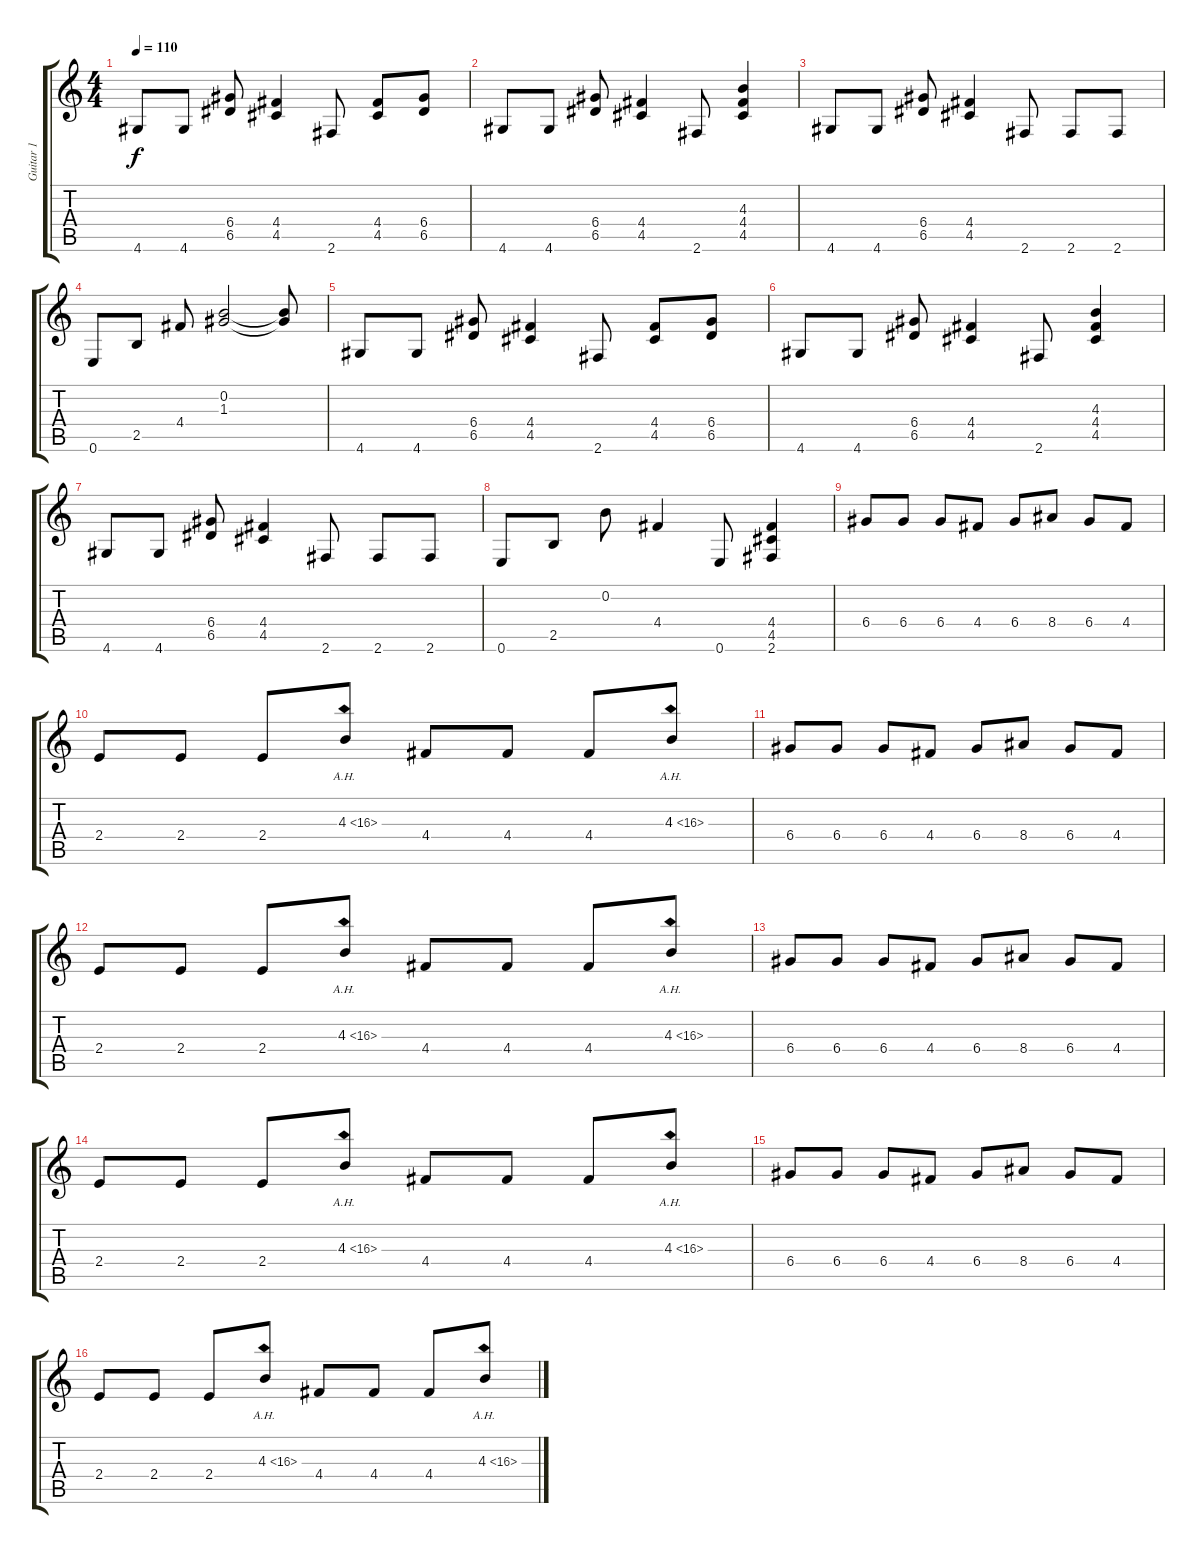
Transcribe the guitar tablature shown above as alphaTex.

\track ("Guitar 1" "Guitar 1") {instrument distortionguitar}
\staff {score tabs}
\tuning (E4 B3 G3 D3 A2 E2) {hide}
\ts (4 4)
\tempo 110
\clef g2
\ks c
4.6.8{dy f instrument distortionguitar} 4.6.8 (6.4 6.5).8 (4.4 4.5).4 2.6.8 (4.4 4.5).8 (6.4 6.5).8 |
4.6.8 4.6.8 (6.4 6.5).8 (4.4 4.5).4 2.6.8 (4.3 4.4 4.5).4 |
4.6.8 4.6.8 (6.4 6.5).8 (4.4 4.5).4 2.6.8 2.6.8 2.6.8 |
0.6.8 2.5.8 4.4.8 (0.2 1.3).2 (0.2{t} 1.3{t}).8 |
4.6.8 4.6.8 (6.4 6.5).8 (4.4 4.5).4 2.6.8 (4.4 4.5).8 (6.4 6.5).8 |
4.6.8 4.6.8 (6.4 6.5).8 (4.4 4.5).4 2.6.8 (4.3 4.4 4.5).4 |
4.6.8 4.6.8 (6.4 6.5).8 (4.4 4.5).4 2.6.8 2.6.8 2.6.8 |
0.6.8 2.5.8 0.2.8 4.4.4 0.6.8 (4.4 4.5 2.6).4 |
6.4.8 6.4.8 6.4.8 4.4.8 6.4.8 8.4.8 6.4.8 4.4.8 |
2.4.8 2.4.8 2.4.8 4.3{ah 12}.8 4.4.8 4.4.8 4.4.8 4.3{ah 12}.8 |
6.4.8 6.4.8 6.4.8 4.4.8 6.4.8 8.4.8 6.4.8 4.4.8 |
2.4.8 2.4.8 2.4.8 4.3{ah 12}.8 4.4.8 4.4.8 4.4.8 4.3{ah 12}.8 |
6.4.8 6.4.8 6.4.8 4.4.8 6.4.8 8.4.8 6.4.8 4.4.8 |
2.4.8 2.4.8 2.4.8 4.3{ah 12}.8 4.4.8 4.4.8 4.4.8 4.3{ah 12}.8 |
6.4.8 6.4.8 6.4.8 4.4.8 6.4.8 8.4.8 6.4.8 4.4.8 |
2.4.8 2.4.8 2.4.8 4.3{ah 12}.8 4.4.8 4.4.8 4.4.8 4.3{ah 12}.8
